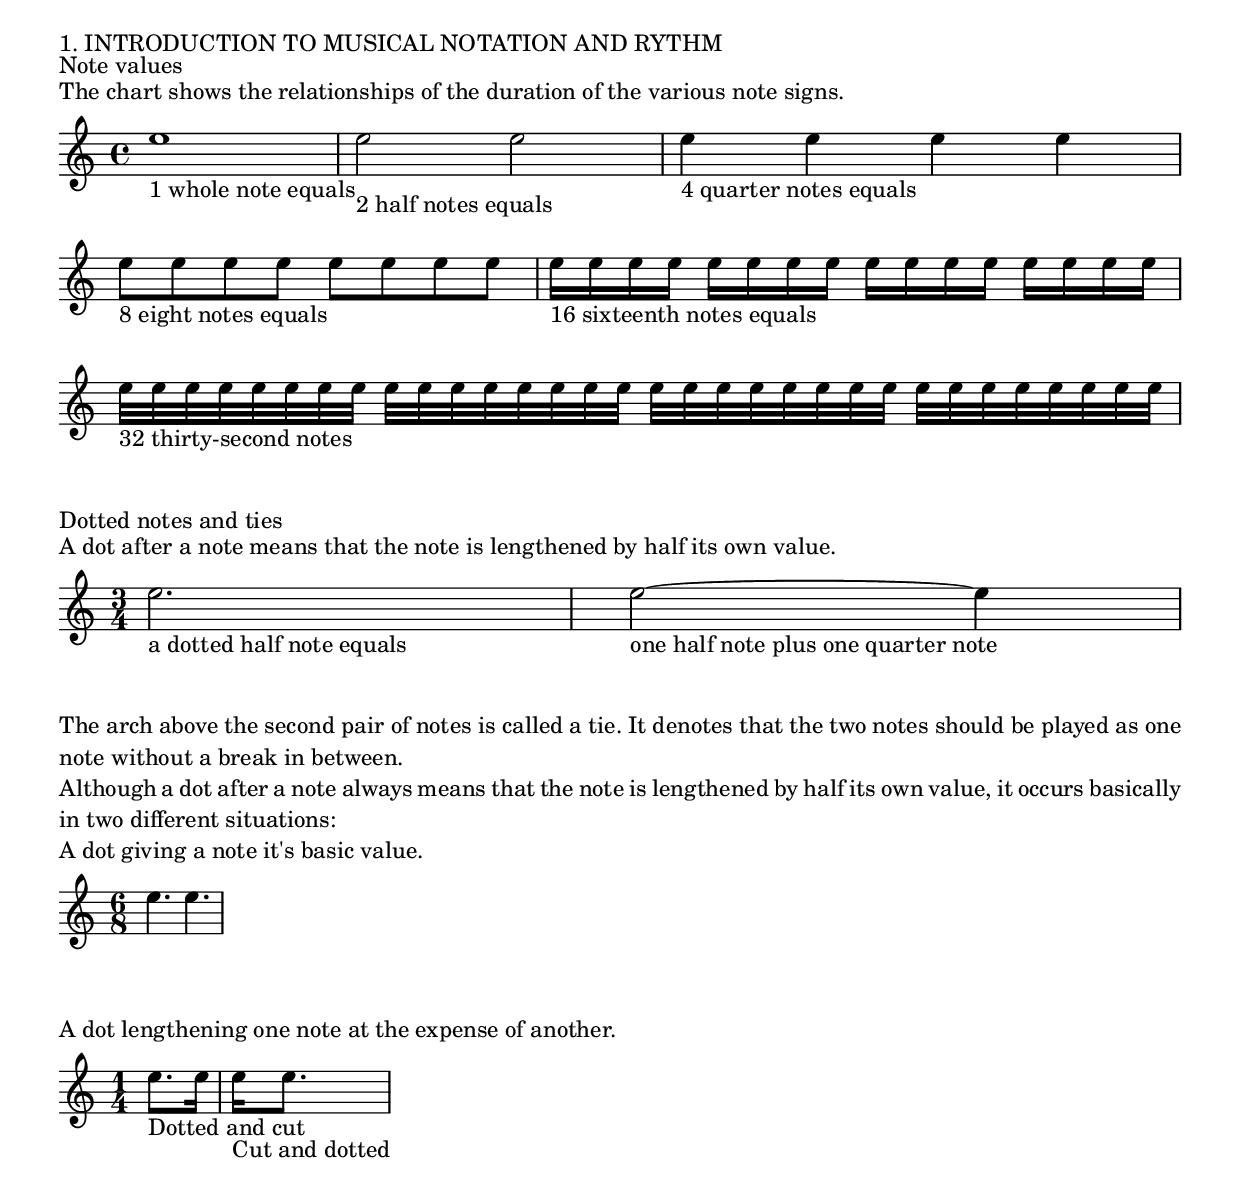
%{
    MPD Bagpipe Tutor.
%}

\version "2.24.0"

\include "bagpipe.ly"
\version "2.22.0"

%{
    Locally customized stuff and helper macros.
%}

% Various tweaks to get good defaults for bagpipe music.
\paper {
  top-margin = 4\mm
  bottom-margin = 4\mm
  tocItemMarkup = \markup { 
    \fill-line {
      \override #'(line-width . 80)
      \fill-with-pattern #1 #RIGHT . \fromproperty #'toc:text \fromproperty #'toc:page
    }
  }
  tocSubheadMarkup = \markup \column {
    \hspace #1
    \fill-line { \null \bold \fromproperty #'toc:text \null }
    \hspace #1
  }
}

tocSubhead = #(define-music-function (text) (markup?)
               (add-toc-item! 'tocSubheadMarkup text))

\layout {
  indent = 0.0

  \context {
    \Score

    \remove "Bar_number_engraver"

    \override Stem.direction = #down
    \override Slur.direction = #up
    \override Tie.direction = #up

    \override VoltaBracketSpanner.Y-extent = #'(-1.5 . 0)
    \override VoltaBracket.height = #2.2

    \override Beam.beam-thickness = #0.52
    \override Stem.thickness = #1.6
  }

  \context {
    \StaffGroup

    extraNatural = ##f
    \override KeySignature.stencil = ##f
  }

  \context {
    \Staff

    extraNatural = ##f
    midiInstrument = #"bagpipe"
    strictBeatBeaming = ##t

    \override KeySignature.stencil = ##f
  }

  \context {
    \Voice

    \override TupletBracket.bracket-visibility = ##t
  }
}

morespace = \once \override NoteColumn.X-offset = 0.5

% Bagpipe music is written in something like D major. If we use
% flattened notes, the flat should be shown on all instances.
bagpipeKey = {
  \key d \major
  \accidentalStyle forget
}

% Use when transposing for showTrueKeySignature
% pitchnamesBagpipe = #(cons (bflat . ,(ly:make-pitch 0 6 FLAT)) pitchnamesBagpipe)

% Show the key signature e.g. for BMW compatibility.
showKeySignature = {
  \override Staff.KeySignature.stencil = #'ly:key-signature-interface::print
  \override StaffGroup.KeySignature.stencil = #'ly:key-signature-interface::print
  \override Score.KeySignature.stencil = #'ly:key-signature-interface::print
}

% Show the true key signature (E-flat major). Use together with
% \transpose f a to print scores for other instruments.
showTrueKeySignature = {
  \override Staff.KeySignature.stencil = #'ly:key-signature-interface::print
  \override StaffGroup.KeySignature.stencil = #'ly:key-signature-interface::print
  \override Score.KeySignature.stencil = #'ly:key-signature-interface::print
  \override Score.Stem.direction = #'center
  \override Score.Slur.direction = #'center
  \override Score.Tie.direction = #'center
}

\allowVoltaHook "|"
% \allowVoltaHook "||"

% Extra movements
fgrip = { \pgrace { G32[ f G] } }
fdari = { \pgrace { e32[ g e f e] } }
grecad = { \pgrace { e16 } }
bubly = { \pgrace { G32[ d G c G] } }
Gbubly = { \pgrace { d32[ G c G] } }
txleumtaorcrun = \markup {
  \override #'(baseline-skip . 1.8)
  \column {
    \center-align "L"
    \center-align "T"
    \center-align "C"
  }
}

% Used when substituting a single bar or just a few notes to show alternative.
altBracket = #(define-music-function (parser location tag) (string?) #{
    \once \override Score.VoltaBracket.shorten-pair = #'(0.3 . 0.3)
    \set Score.repeatCommands = #(list (list 'volta (markup #:number tag)))
#})
altBracketText = #(define-music-function (parser location tag) (string?) #{
    \once \override Score.VoltaBracket.shorten-pair = #'(0.3 . 0.3)
    \set Score.repeatCommands = #(list (list 'volta (markup #:text tag)))
#})

% End previous altBracket thingy.
altBracketEnd = { \set Score.repeatCommands = #'((volta #f)) }

markMark = #(define-music-function (parser location text) (markup?) #{
    \once \override Score.RehearsalMark #'self-alignment-X = #LEFT
    \mark $text
#})

markText = #(define-music-function (parser location text) (string?) #{
    \once \override Score.RehearsalMark #'self-alignment-X = #LEFT
    \mark \markup $text
#})

markMarkEol = #(define-music-function (parser location text) (markup?) #{
    \once \override Score.RehearsalMark #'break-visibility = #end-of-line-visible
    \once \override Score.RehearsalMark #'self-alignment-X = #RIGHT
    \mark $text
#})

markTextEol = #(define-music-function (parser location text) (string?) #{
    \once \override Score.RehearsalMark #'break-visibility = #end-of-line-visible
    \once \override Score.RehearsalMark #'self-alignment-X = #RIGHT
    \mark \markup $text
#})

markMarkEolDown = #(define-music-function (parser location text) (markup?) #{
    \once \override Score.RehearsalMark #'break-visibility = #end-of-line-visible
    \once \override Score.RehearsalMark #'self-alignment-X = #RIGHT
    \once \override Score.RehearsalMark #'direction = #DOWN
    \mark $text
#})

markTextEolDown = #(define-music-function (parser location text) (string?) #{
    \once \override Score.RehearsalMark #'break-visibility = #end-of-line-visible
    \once \override Score.RehearsalMark #'self-alignment-X = #RIGHT
    \once \override Score.RehearsalMark #'direction = #DOWN
    \mark \markup $text
#})

markDCalFine = \markMarkEolDown \markup { \italic "D.C. al Fine" }
markFine = \markMarkEolDown \markup { \italic "Fine" }

barLength = #(define-music-function (parser location x y) (number? number?) #{
    \set Score.measureLength = #(ly:make-moment x y)
#})


% Global settings
\paper { indent = 0\mm }

\markup { 1. INTRODUCTION TO MUSICAL NOTATION AND RYTHM }

\markup { Note values }

\markuplist {
  \justified-lines {
    The chart shows the relationships of the duration of the various note signs.
  }
}

\score {
{
  e1_\markup {1 whole note equals}
  e2_\markup {2 half notes equals} e2
  e4_\markup {4 quarter notes equals} \repeat unfold 3 {e4}
  \break
  e8_\markup {8 eight notes equals} \repeat unfold 7 {e8}
  e16_\markup {16 sixteenth notes equals} \repeat unfold 15 {e16}
  e32_\markup {32 thirty-second notes} \repeat unfold 31 {e32}
}
\layout { ragged-right = ##f }
}

\markup { Dotted notes and ties }

\markuplist {
  \justified-lines {
    A dot after a note means that the note is lengthened by half its own value.
  }
}

\score {
{
  \time 3/4
  e2._\markup {a dotted half note equals}
  e2_\markup {one half note plus one quarter note} ~ e4
}
\layout { ragged-right = ##f }
}

\markuplist {
  \justified-lines {
    The arch above the second pair of notes is called a tie. It denotes that
    the two notes should be played as one note without a break in between.
  }
  \justified-lines {
    Although a dot after a note always means that the note is lengthened by
    half its own value, it occurs basically in two different situations:
  }
  \justified-lines {
    A dot giving a note it's basic value.
  }
}

\score {
{
  \time 6/8
  e4. e4.
}
\layout { ragged-right = ##t }
}

\markuplist {
  \justified-lines {
    A dot lengthening one note at the expense of another.
  }
}

\score {
{
  \time 1/4
  e8._\markup {Dotted and cut} e16
  e16_\markup {Cut and dotted} e8.
}
\layout { ragged-right = ##t }
}


